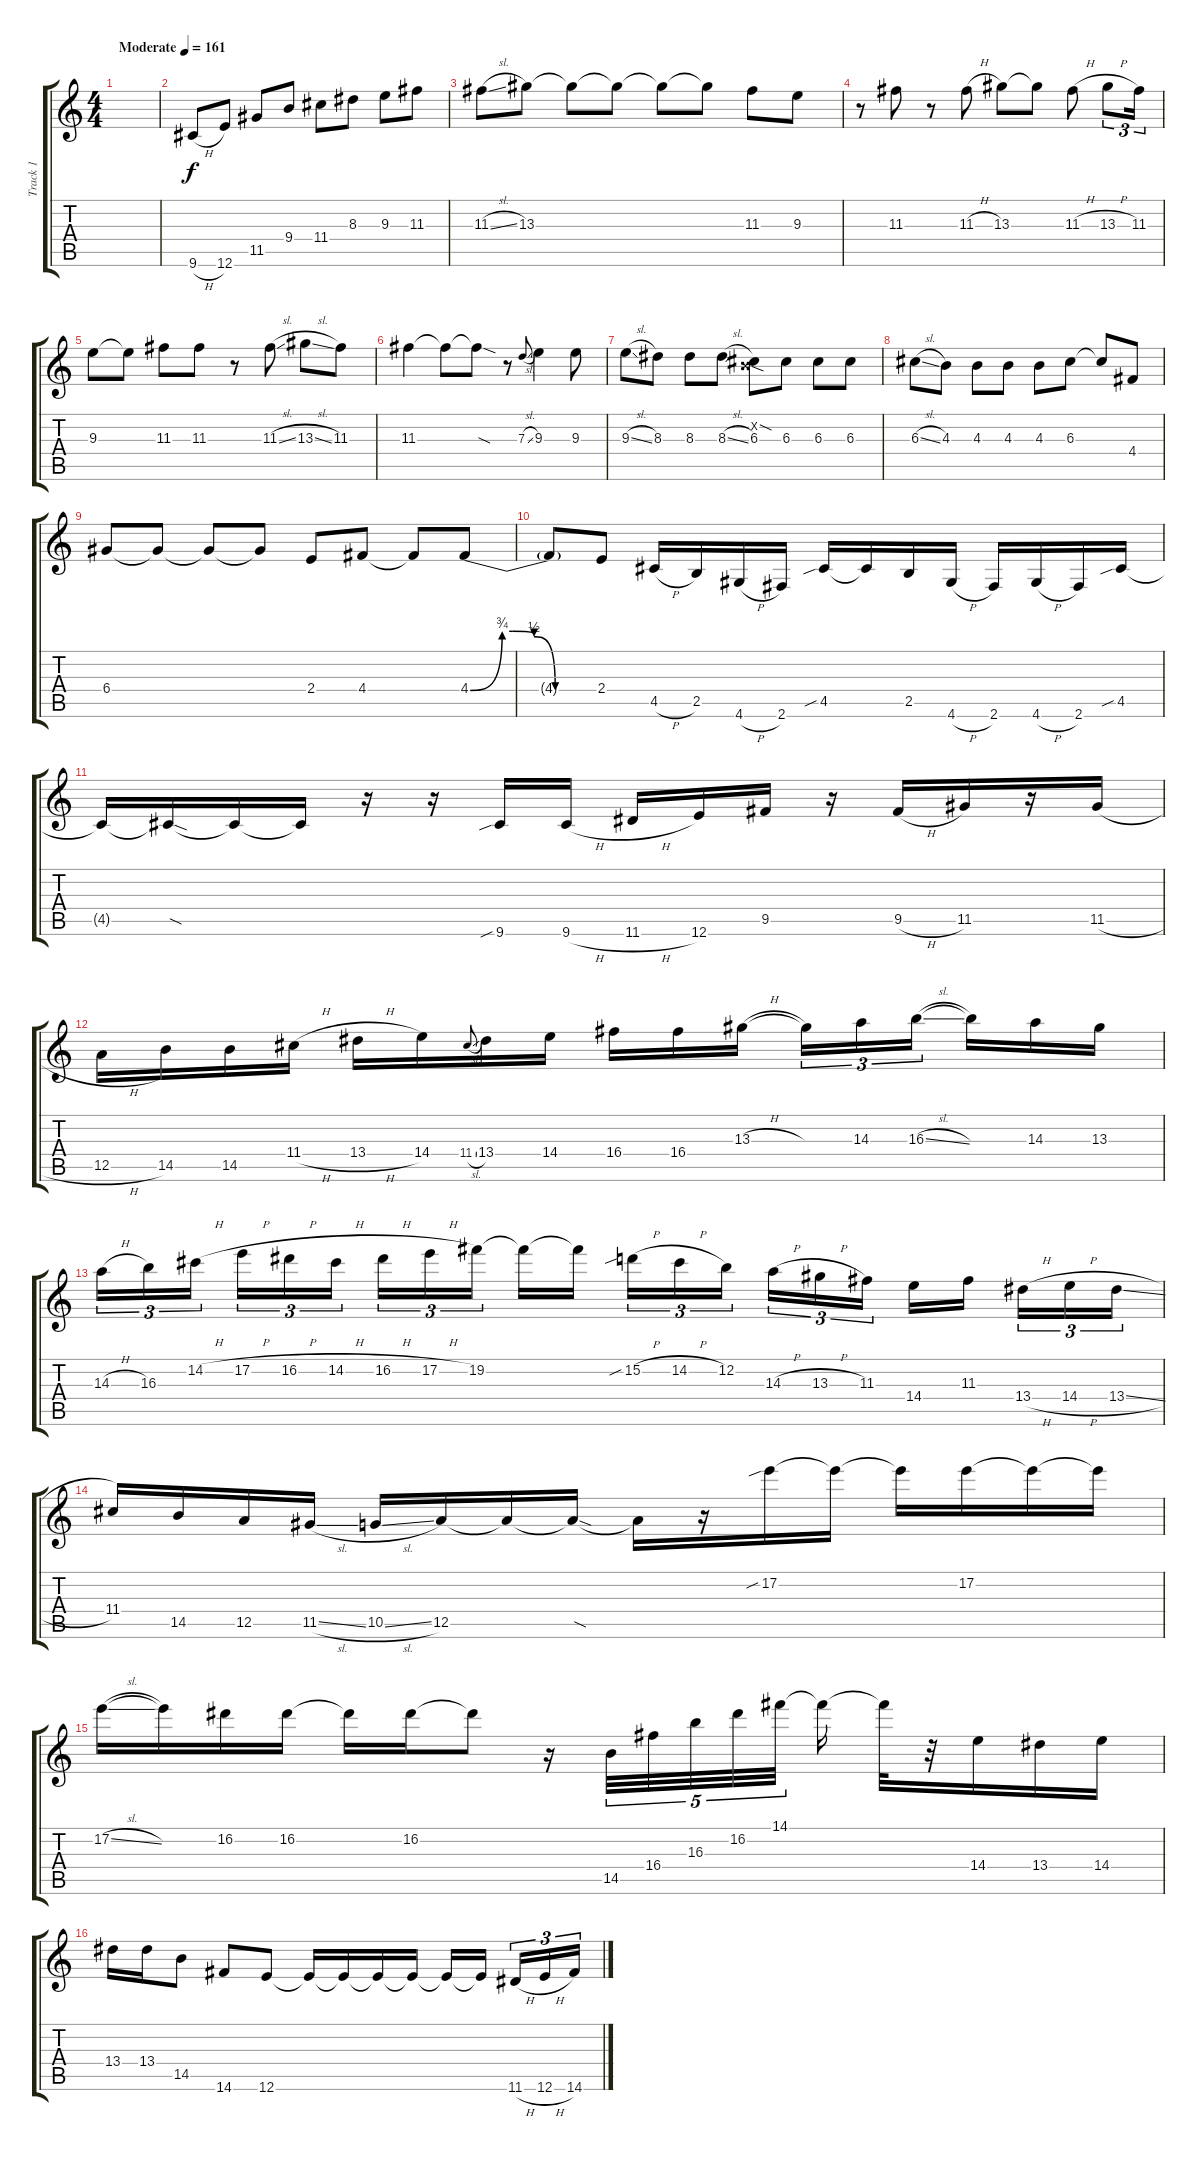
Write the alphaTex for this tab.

\track ("Track 1" "Track 1") {instrument distortionguitar}
\staff {score tabs}
\tuning (E4 B3 G3 D3 A2 E2) {hide}
\ts (4 4)
\tempo (161 "Moderate")
\clef g2
\ks c
|
9.6{h}.8 12.6.8 11.5.8 9.4.8 11.4.8 8.3.8 9.3.8 11.3.8 |
11.3{sl}.8 13.3.8 13.3{t}.8 13.3{t}.8 13.3{t}.8 13.3{t}.8 11.3.8 9.3.8 |
r.8 11.3.8 r.8 11.3{h}.8 13.3.8 13.3{t}.8 11.3{h}.8 13.3{h}.8{tu (3 2)} 11.3.16{tu (3 2)} |
9.3.8 9.3{t}.8 11.3.8 11.3.8 r.8 11.3{sl}.8 13.3{sl}.8 11.3.8 |
11.3.4 11.3{t}.8 11.3{sod t}.8 r.8 7.3{sl}.8{gr onbeat} 9.3.4 9.3.8 |
9.3{sl}.8 8.3.8 8.3.8 8.3{sl}.8 (0.2{sod x} 6.3).8 6.3.8 6.3.8 6.3.8 |
6.3{sl}.8 4.3.8 4.3.8 4.3.8 4.3.8 6.3.8 6.3{t}.8 4.4.8 |
6.4.8 6.4{t}.8 6.4{t}.8 6.4{t}.8 2.4.8 4.4.8 4.4{t}.8 4.4{be (custom 0 0 15 3 20 3 30 2 40 0 60 0)}.8 |
4.4{t}.8 2.4.8 4.5{h}.16 2.5.16 4.6{h}.16 2.6.16 4.5{sib}.16 4.5{t}.16 2.5.16 4.6{h}.16 2.6.16 4.6{h}.16 2.6.16 4.5{sib}.16 |
4.5{t}.16 4.5{sod t}.16 4.5{t}.16 4.5{t}.16 r.16 r.16 9.6{sib}.16 9.6{h}.16 11.6{h}.16 12.6.16 9.5.16 r.16 9.5{h}.16 11.5.16 r.16 11.5{h}.16 |
12.5{h}.16 14.5.16 14.5.16 11.4{h}.16 13.4{h}.16 14.4.16 11.4{sl}.8{gr onbeat} 13.4.16 14.4.16 16.4.16 16.4.16 13.3{h}.16{beam splitsecondary} 13.3{t}.16{tu (3 2)} 14.3.16{tu (3 2)} 16.3{sl}.16{tu (3 2) beam splitsecondary} 16.3{t}.16 14.3.16 13.3.16 |
14.3{h}.16{tu (3 2)} 16.3.16{tu (3 2)} 14.2{h}.16{tu (3 2) beam splitsecondary} 17.2{h}.16{tu (3 2)} 16.2{h}.16{tu (3 2)} 14.2{h}.16{tu (3 2)} 16.2{h}.16{tu (3 2)} 17.2{h}.16{tu (3 2)} 19.2.16{tu (3 2) beam splitsecondary} 19.2{t}.16 19.2{t}.16 15.2{sib h}.16{tu (3 2)} 14.2{h}.16{tu (3 2)} 12.2.16{tu (3 2) beam splitsecondary} 14.3{h}.16{tu (3 2)} 13.3{h}.16{tu (3 2)} 11.3.16{tu (3 2)} 14.4.16 11.3.16{beam splitsecondary} 13.4{h}.16{tu (3 2)} 14.4{h}.16{tu (3 2)} 13.4{sl}.16{tu (3 2)} |
11.4.16 14.5.16 12.5.16 11.5{sl}.16 10.5{sl}.16 12.5.16 12.5{t}.16 12.5{sod t}.16 12.5{t}.16 r.16 17.2{sib}.16 17.2{t}.16 17.2{t}.16 17.2.16 17.2{t}.16 17.2{t}.16 |
17.2{sl}.16 17.2{t}.16 16.2.16 16.2.16 16.2{t}.16 16.2.16 16.2{t}.8 r.16 14.5.32{tu (5 4)} 16.4.32{tu (5 4)} 16.3.32{tu (5 4)} 16.2.32{tu (5 4)} 14.1.32{tu (5 4) beam splitsecondary} 14.1{t}.16 14.1{t}.32 r.32 14.4.16 13.4.16 14.4.16 |
13.4.16 13.4.16 14.5.8 14.6.8 12.6.8 12.6{t}.16 12.6{t}.16 12.6{t}.16 12.6{t}.16 12.6{t}.16 12.6{t}.16{beam splitsecondary} 11.6{h}.16{tu (3 2)} 12.6{h}.16{tu (3 2)} 14.6.16{tu (3 2)}
